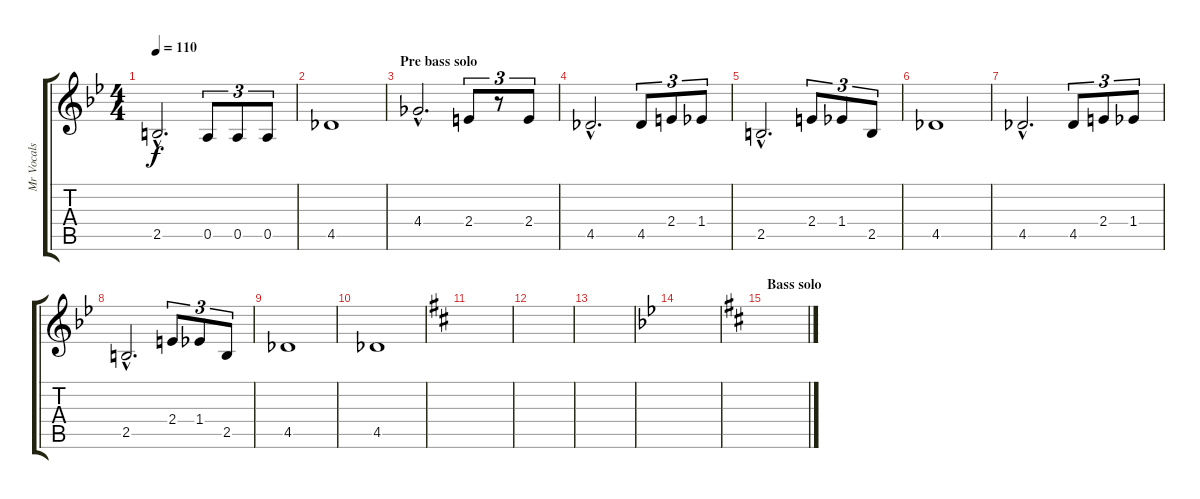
\track ("Mr Vocals" "Mr Vocals") {instrument englishhorn}
\staff {score tabs}
\tuning (E5 B4 G4 D4 A3 E3) {hide}
\ts (4 4)
\tempo 110
\clef g2
\ks bb
2.5{hac}.2{d dy f} 0.5.8{tu (3 2)} 0.5.8{tu (3 2)} 0.5.8{tu (3 2)} |
4.5.1 |
\section ("" "Pre bass solo")
4.4{hac}.2{d} 2.4.8{tu (3 2)} r.8{tu (3 2)} 2.4.8{tu (3 2)} |
4.5{hac}.2{d} 4.5.8{tu (3 2)} 2.4.8{tu (3 2)} 1.4.8{tu (3 2)} |
2.5{hac}.2{d} 2.4.8{tu (3 2)} 1.4.8{tu (3 2)} 2.5.8{tu (3 2)} |
4.5.1 |
4.5{hac}.2{d} 4.5.8{tu (3 2)} 2.4.8{tu (3 2)} 1.4.8{tu (3 2)} |
2.5{hac}.2{d} 2.4.8{tu (3 2)} 1.4.8{tu (3 2)} 2.5.8{tu (3 2)} |
4.5.1 |
4.5.1 |
\ks bminor
|
|
|
\ks bb
|
\section ("" "Bass solo")
\ks bminor
